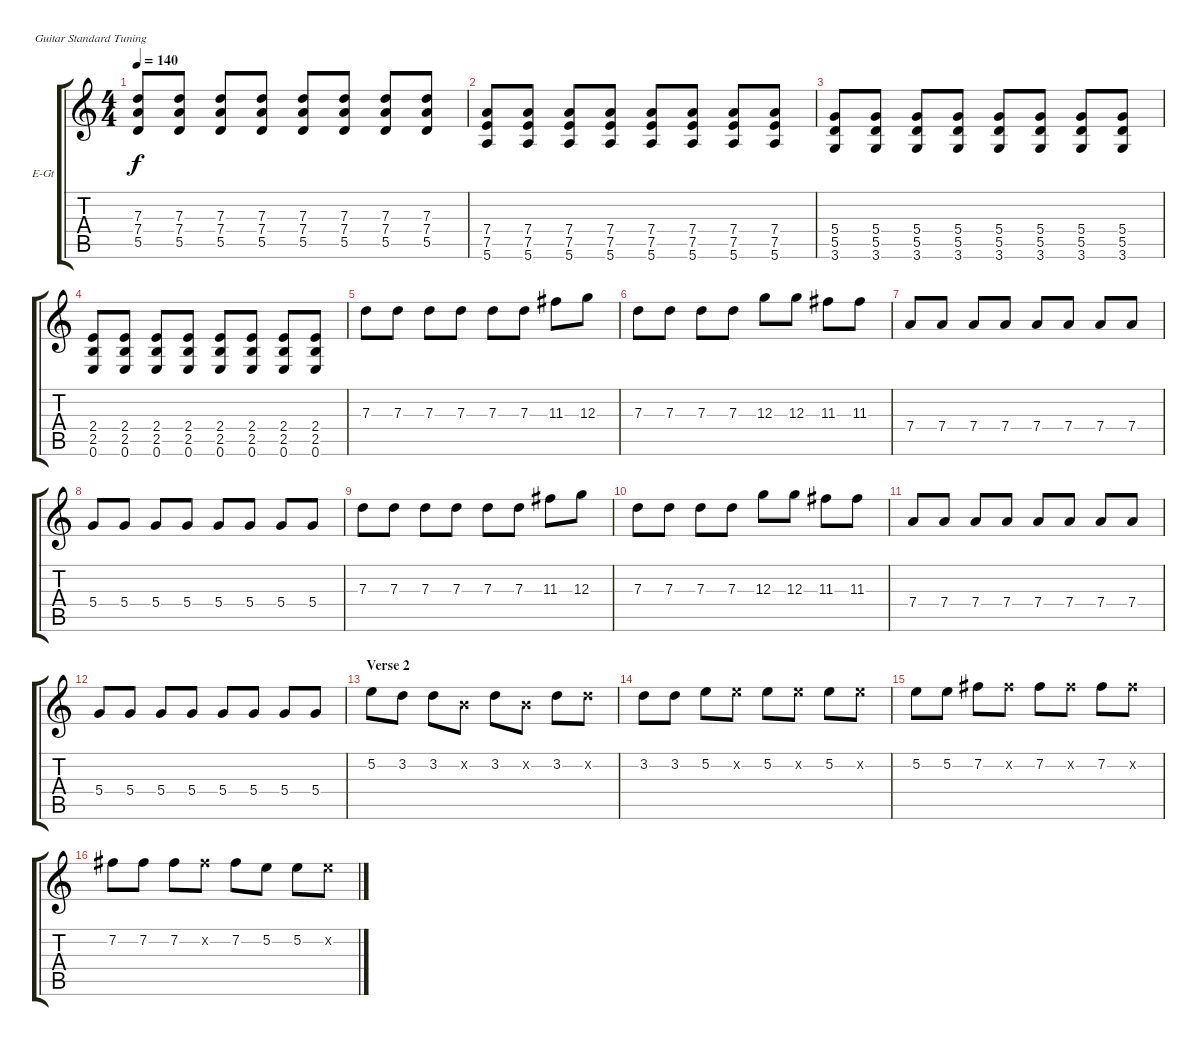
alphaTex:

\bracketExtendMode groupsimilarinstruments
\firstSystemTrackNameOrientation horizontal
\otherSystemsTrackNameOrientation horizontal
\track ("Äæîíèê [Guitar]" "E-Gt") {instrument distortionguitar}
\staff {score tabs}
\tuning (E4 B3 G3 D3 A2 E2)
\ts (4 4)
\tempo 140
\clef g2
\ks c
(7.3 7.4 5.5).8{dy f} (7.3 7.4 5.5).8 (7.3 7.4 5.5).8 (7.3 7.4 5.5).8 (7.3 7.4 5.5).8 (7.3 7.4 5.5).8 (7.3 7.4 5.5).8 (7.3 7.4 5.5).8 |
(7.4 7.5 5.6).8 (7.4 7.5 5.6).8 (7.4 7.5 5.6).8 (7.4 7.5 5.6).8 (7.4 7.5 5.6).8 (7.4 7.5 5.6).8 (7.4 7.5 5.6).8 (7.4 7.5 5.6).8 |
(5.4 5.5 3.6).8 (5.4 5.5 3.6).8 (5.4 5.5 3.6).8 (5.4 5.5 3.6).8 (5.4 5.5 3.6).8 (5.4 5.5 3.6).8 (5.4 5.5 3.6).8 (5.4 5.5 3.6).8 |
(2.4 2.5 0.6).8 (2.4 2.5 0.6).8 (2.4 2.5 0.6).8 (2.4 2.5 0.6).8 (2.4 2.5 0.6).8 (2.4 2.5 0.6).8 (2.4 2.5 0.6).8 (2.4 2.5 0.6).8 |
7.3.8 7.3.8 7.3.8 7.3.8 7.3.8 7.3.8 11.3.8 12.3.8 |
7.3.8 7.3.8 7.3.8 7.3.8 12.3.8 12.3.8 11.3.8 11.3.8 |
7.4.8 7.4.8 7.4.8 7.4.8 7.4.8 7.4.8 7.4.8 7.4.8 |
5.4.8 5.4.8 5.4.8 5.4.8 5.4.8 5.4.8 5.4.8 5.4.8 |
7.3.8 7.3.8 7.3.8 7.3.8 7.3.8 7.3.8 11.3.8 12.3.8 |
7.3.8 7.3.8 7.3.8 7.3.8 12.3.8 12.3.8 11.3.8 11.3.8 |
7.4.8 7.4.8 7.4.8 7.4.8 7.4.8 7.4.8 7.4.8 7.4.8 |
5.4.8 5.4.8 5.4.8 5.4.8 5.4.8 5.4.8 5.4.8 5.4.8 |
\section ("" "Verse 2")
5.2.8 3.2.8 3.2.8 0.2{x}.8 3.2.8 0.2{x}.8 3.2.8 3.2{x}.8 |
3.2.8 3.2.8 5.2.8 5.2{x}.8 5.2.8 5.2{x}.8 5.2.8 5.2{x}.8 |
5.2.8 5.2.8 7.2.8 7.2{x}.8 7.2.8 7.2{x}.8 7.2.8 7.2{x}.8 |
7.2.8 7.2.8 7.2.8 7.2{x}.8 7.2.8 5.2.8 5.2.8 5.2{x}.8
